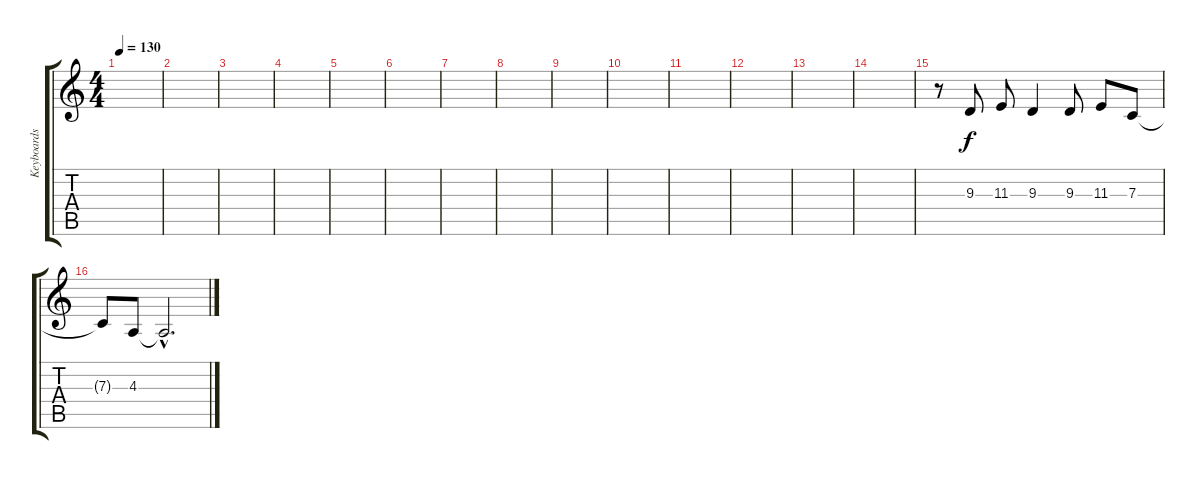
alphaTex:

\track ("Keyboards" "Keyboards") {instrument stringensemble1}
\staff {score tabs}
\tuning (D4 A3 F3 C3 G2 D2) {hide}
\ts (4 4)
\tempo 130
\clef g2
\ks c
|
|
|
|
|
|
|
|
|
|
|
|
|
|
r.8 9.3.8 11.3.8 9.3.4 9.3.8 11.3.8 7.3.8 |
7.3{t}.8 4.3.8 4.3{hac t}.2{d}
